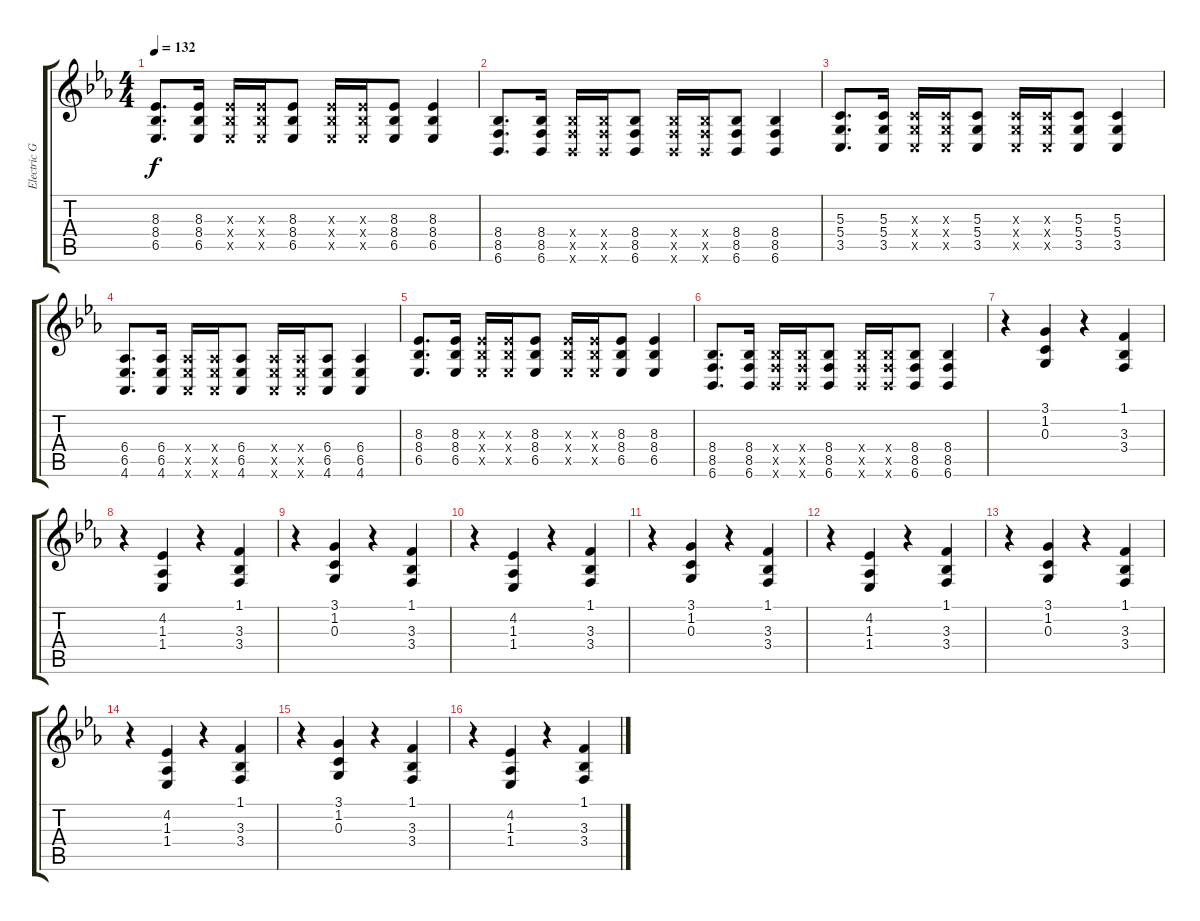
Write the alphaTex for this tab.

\track ("Electric Guitar" "Electric G") {instrument violin}
\staff {score tabs}
\tuning (E4 B3 G3 D3 A2 E2) {hide}
\ts (4 4)
\tempo 132
\clef g2
\ks eb
(8.3 8.4 6.5).8{d dy f} (8.3 8.4 6.5).16 (8.3{x} 8.4{x} 6.5{x}).16 (8.3{x} 8.4{x} 6.5{x}).16 (8.3 8.4 6.5).8 (8.3{x} 8.4{x} 6.5{x}).16 (8.3{x} 8.4{x} 6.5{x}).16 (8.3 8.4 6.5).8 (8.3 8.4 6.5).4 |
(8.4 8.5 6.6).8{d} (8.4 8.5 6.6).16 (8.4{x} 8.5{x} 6.6{x}).16 (8.4{x} 8.5{x} 6.6{x}).16 (8.4 8.5 6.6).8 (8.4{x} 8.5{x} 6.6{x}).16 (8.4{x} 8.5{x} 6.6{x}).16 (8.4 8.5 6.6).8 (8.4 8.5 6.6).4 |
(5.3 5.4 3.5).8{d} (5.3 5.4 3.5).16 (5.3{x} 5.4{x} 3.5{x}).16 (5.3{x} 5.4{x} 3.5{x}).16 (5.3 5.4 3.5).8 (5.3{x} 5.4{x} 3.5{x}).16 (5.3{x} 5.4{x} 3.5{x}).16 (5.3 5.4 3.5).8 (5.3 5.4 3.5).4 |
(6.4 6.5 4.6).8{d} (6.4 6.5 4.6).16 (6.4{x} 6.5{x} 4.6{x}).16 (6.4{x} 6.5{x} 4.6{x}).16 (6.4 6.5 4.6).8 (6.4{x} 6.5{x} 4.6{x}).16 (6.4{x} 6.5{x} 4.6{x}).16 (6.4 6.5 4.6).8 (6.4 6.5 4.6).4 |
(8.3 8.4 6.5).8{d} (8.3 8.4 6.5).16 (8.3{x} 8.4{x} 6.5{x}).16 (8.3{x} 8.4{x} 6.5{x}).16 (8.3 8.4 6.5).8 (8.3{x} 8.4{x} 6.5{x}).16 (8.3{x} 8.4{x} 6.5{x}).16 (8.3 8.4 6.5).8 (8.3 8.4 6.5).4 |
(8.4 8.5 6.6).8{d} (8.4 8.5 6.6).16 (8.4{x} 8.5{x} 6.6{x}).16 (8.4{x} 8.5{x} 6.6{x}).16 (8.4 8.5 6.6).8 (8.4{x} 8.5{x} 6.6{x}).16 (8.4{x} 8.5{x} 6.6{x}).16 (8.4 8.5 6.6).8 (8.4 8.5 6.6).4 |
r.4 (3.1 1.2 0.3).4 r.4 (1.1 3.3 3.4).4 |
r.4 (4.2 1.3 1.4).4 r.4 (1.1 3.3 3.4).4 |
r.4 (3.1 1.2 0.3).4 r.4 (1.1 3.3 3.4).4 |
r.4 (4.2 1.3 1.4).4 r.4 (1.1 3.3 3.4).4 |
r.4 (3.1 1.2 0.3).4 r.4 (1.1 3.3 3.4).4 |
r.4 (4.2 1.3 1.4).4 r.4 (1.1 3.3 3.4).4 |
r.4 (3.1 1.2 0.3).4 r.4 (1.1 3.3 3.4).4 |
r.4 (4.2 1.3 1.4).4 r.4 (1.1 3.3 3.4).4 |
r.4 (3.1 1.2 0.3).4 r.4 (1.1 3.3 3.4).4 |
r.4 (4.2 1.3 1.4).4 r.4 (1.1 3.3 3.4).4
